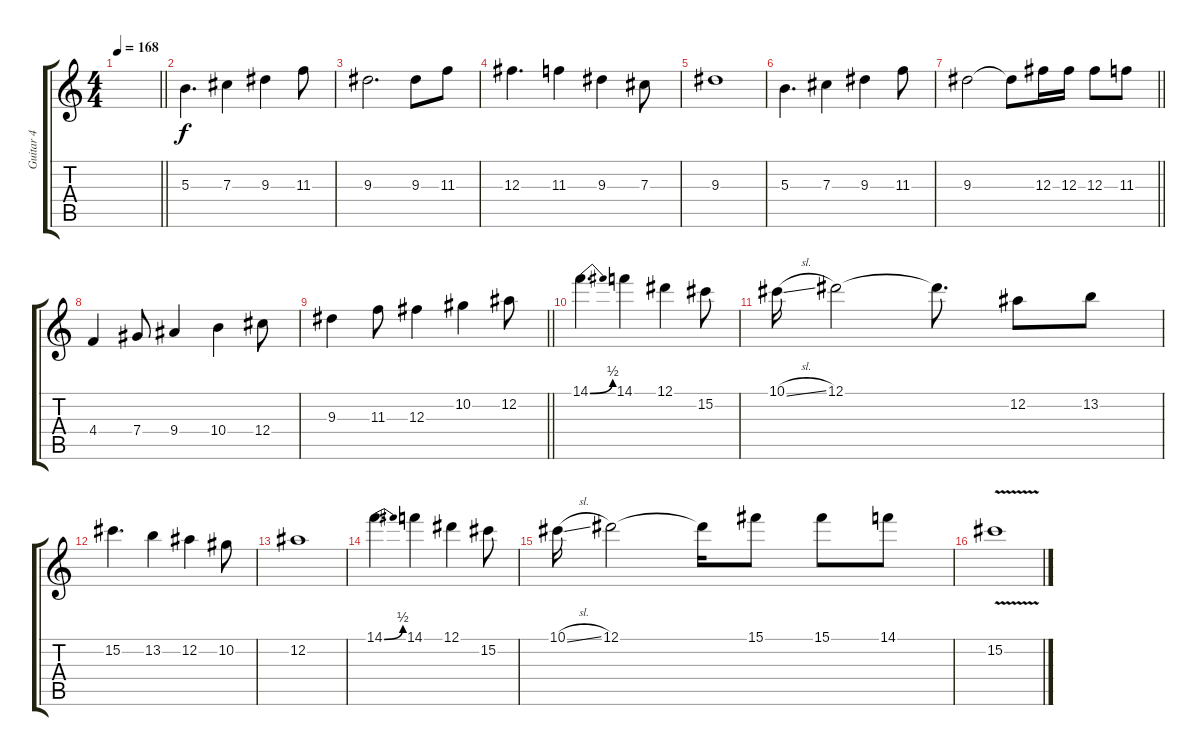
\track ("Guitar 4" "Guitar 4") {instrument distortionguitar}
\staff {score tabs}
\tuning (Eb4 Bb3 Gb3 Db3 Ab2 Eb2) {hide}
\ts (4 4)
\tempo 168
\clef g2
\barLineRight lightlight
\ks c
|
5.3.4{d volume 14} 7.3.4 9.3.4 11.3.8 |
9.3.2{d} 9.3.8 11.3.8 |
12.3.4{d} 11.3.4 9.3.4 7.3.8 |
9.3.1 |
5.3.4{d} 7.3.4 9.3.4 11.3.8 |
\barLineRight lightlight
9.3.2 9.3{t}.8 12.3.16 12.3.16 12.3.8 11.3.8 |
4.4.4 7.4.8 9.4.4 10.4.4 12.4.8 |
\barLineRight lightlight
9.3.4 11.3.8 12.3.4 10.2.4 12.2.8 |
14.1{be (bend 0 0 60 2)}.4{d} 14.1.4 12.1.4 15.2.8 |
10.1{sl}.16 12.1.2 12.1{t}.8{d} 12.2.8 13.2.8 |
15.2.4{d} 13.2.4 12.2.4 10.2.8 |
12.2.1 |
14.1{be (bend 0 0 60 2)}.4{d} 14.1.4 12.1.4 15.2.8 |
10.1{sl}.16 12.1.2 12.1{t}.16 15.1.8 15.1.8 14.1.8 |
15.2{v}.1
